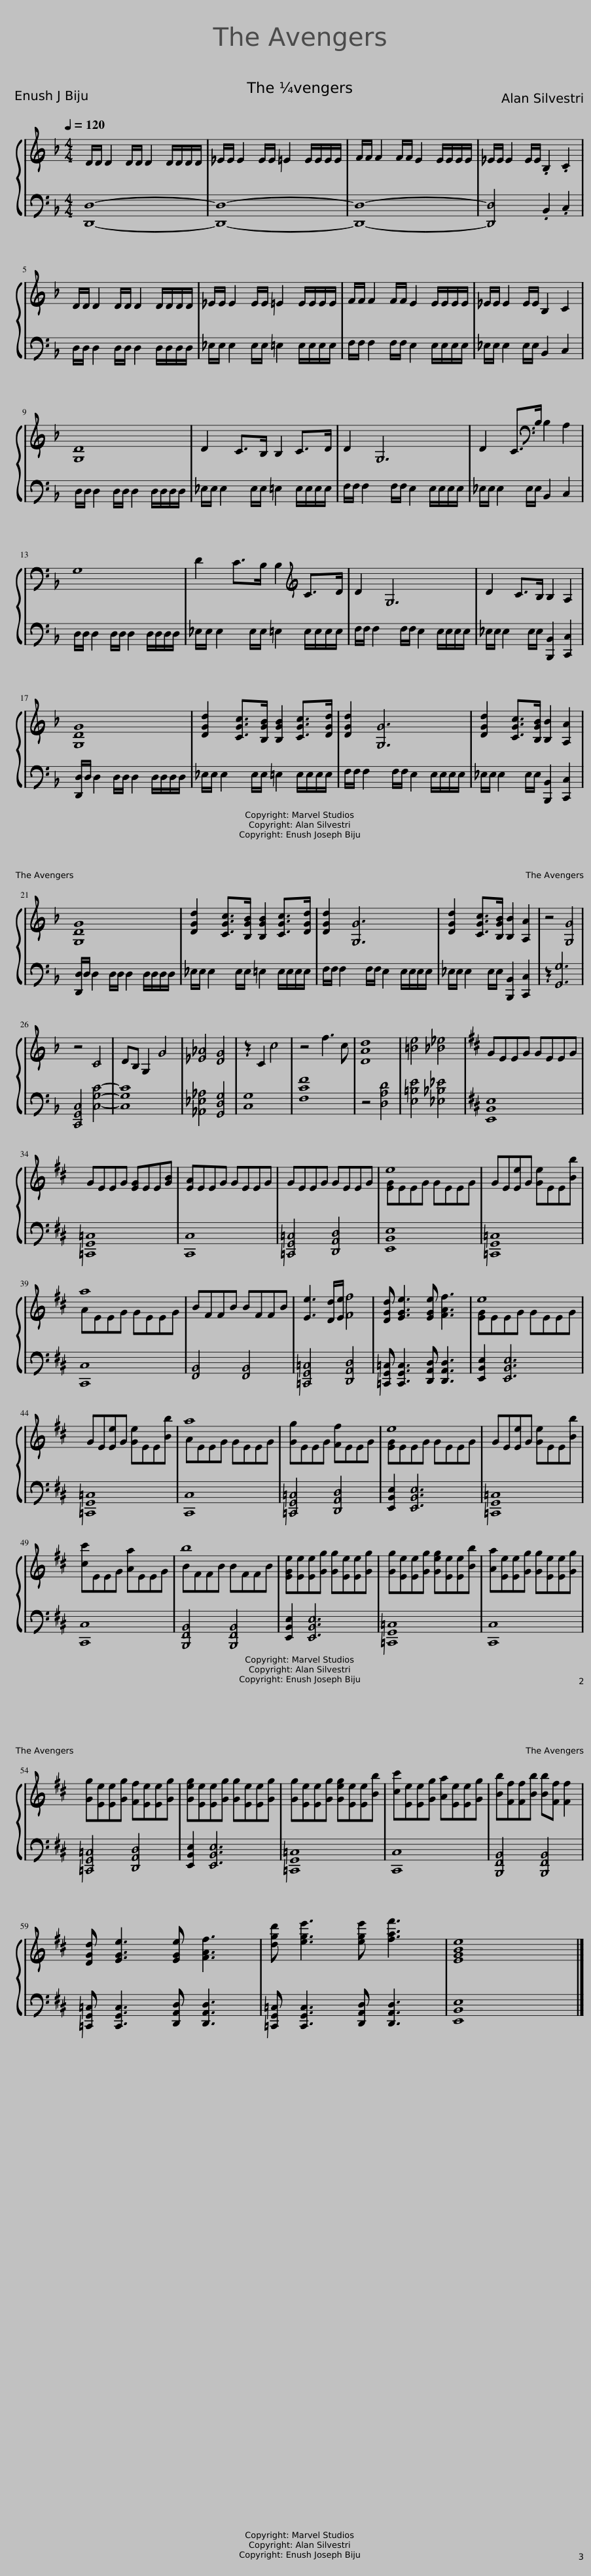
X:1
%%score { ( 1 3 ) | 2 }
L:1/8
Q:1/4=120
M:4/4
I:linebreak $
K:F
V:1 treble
V:3 treble
V:2 bass
V:1
 D/D/ D2 D/D/ D2 D/D/D/D/ | _E/E/ E2 E/E/ =E2 E/E/E/E/ | F/F/ F2 F/F/ E2 E/E/E/E/ | _E/E/ E2 E/E/ .B,2 .C2 |$ D/D/ D2 D/D/ D2 D/D/D/D/ | %5
 _E/E/ E2 E/E/ =E2 E/E/E/E/ | F/F/ F2 F/F/ E2 E/E/E/E/ | _E/E/ E2 E/E/ B,2 C2 |$ [G,D]8 | D2 C>B, B,2 C>D | %10
 D2 G,6 | D2 C>[K:bass]B, B,2 A,2 |$ G,8 | D2 C>B, B,2[K:treble] C>D | D2 G,6 | %15
 D2 C>B, B,2 A,2 |$ [G,DG]8 | [DGd]2 [CGc]>[B,GB] [B,GB]2 [CGc]>[DGd] | [DGd]2 [G,G]6 | [DGd]2 [CGc]>[B,GB] [B,B]2 [A,A]2 |$ %20
 [G,DG]8 | [DGd]2 [CGc]>[B,GB] [B,GB]2 [CGc]>[DGd] | [DGd]2 [G,G]6 | [DGd]2 [CGc]>[B,GB] [B,B]2 [A,A]2 | z4 [G,G]4 |$ %25
 z4 C4 | DB, G,2 G4 | [_E_A]4 [DG]4 | z2 C2 c4 | z4 f3 c | %30
 [DAd]8 | [=Be]4 [_B_e]4 |[K:D] GEEG GEEG |$ GEEG [EG]EE[GB] | [EA]EEG GEEG | %35
 GEEG GEEG | e8 | GE[Ee]G [Ge]EE[Bb] |$ a8 | BFFB BFFB | %40
 [Ee]3 [Dd]/[Ee]/ [Ff]4 | [DGd] [EGe]3 [EGe] [FAf]3 | e8 |$ GE[Ee]G [Ge]EE[Bb] | a8 | %45
 [Gg]EEG [Ff]EEG | e8 | GE[Ee]G [Ge]EE[Bb] |$ [cc']EEG [Aa]EEG | b8 | %50
 [EGe][Ee][Ee][Gg] [Gg][Ee][Ee][Gg] | [Gg][Ee][Ee][Gg] [Geg][Ee][Ee][Bb] | [Aa][Ee][Ee][Gg] [Gg][Ee][Ee][Gg] |$ [Gg][Ee][Ee][Gg] [Ff][Ee][Ee][Gg] | [Geg][Ee][Ee][Gg] [Gg][Ee][Ee][Gg] | %55
 [Gg][Ee][Ee][Gg] [Geg][Ee][Ee][Bb] | [cc'][Ee][Ee][Gg] [Aa][Ee][Ee][Gg] | [Bb][Ff][Ff][Bb] [Bb][Ff] [Ff]2 |$ [DGd] [EGe]3 [EGe] [FAf]3 | [dgd'] [ege']3 [ege'] [faf']3 | %60
 [EGBe]8 |] %61
V:2
 [D,,D,]8- | [D,,D,]8- | [D,,D,]8- | [D,,D,]4 .B,,2 .C,2 |$ D,/D,/ D,2 D,/D,/ D,2 D,/D,/D,/D,/ | %5
 _E,/E,/ E,2 E,/E,/ =E,2 E,/E,/E,/E,/ | F,/F,/ F,2 F,/F,/ E,2 E,/E,/E,/E,/ | _E,/E,/ E,2 E,/E,/ B,,2 C,2 |$ D,/D,/ D,2 D,/D,/ D,2 D,/D,/D,/D,/ | _E,/E,/ E,2 E,/E,/ =E,2 E,/E,/E,/E,/ | %10
 F,/F,/ F,2 F,/F,/ E,2 E,/E,/E,/E,/ | _E,/E,/ E,2 E,/E,/ B,,2 C,2 |$ D,/D,/ D,2 D,/D,/ D,2 D,/D,/D,/D,/ | _E,/E,/ E,2 E,/E,/ =E,2 E,/E,/E,/E,/ | F,/F,/ F,2 F,/F,/ E,2 E,/E,/E,/E,/ | %15
 _E,/E,/ E,2 E,/E,/ [B,,,B,,]2 [C,,C,]2 |$ [D,,D,]/D,/ D,2 D,/D,/ D,2 D,/D,/D,/D,/ | _E,/E,/ E,2 E,/E,/ =E,2 E,/E,/E,/E,/ | F,/F,/ F,2 F,/F,/ E,2 E,/E,/E,/E,/ | _E,/E,/ E,2 E,/E,/ [B,,,B,,]2 [C,,C,]2 |$ %20
 [D,,D,]/D,/ D,2 D,/D,/ D,2 D,/D,/D,/D,/ | _E,/E,/ E,2 E,/E,/ =E,2 E,/E,/E,/E,/ | F,/F,/ F,2 F,/F,/ E,2 E,/E,/E,/E,/ | _E,/E,/ E,2 E,/E,/ [B,,,B,,]2 [C,,C,]2 | z2 [G,,G,]6 |$ %25
 [C,,G,,C,]4 [C,G,C]4- | [C,G,C]8 | [_A,,_E,_A,]4 [G,,D,G,]4 | [C,G,]8 | [F,CF]8 | %30
 z4 [D,A,D]4 | [E,=B,E]4 [_E,_B,_E]4 |[K:D] [E,,B,,E,]8 |$ [=C,,G,,=C,]8 | [C,,C,]8 | %35
 [=C,,G,,=C,]4 [D,,A,,D,]4 | [E,,B,,E,]8 | [=C,,G,,=C,]8 |$ [C,,C,]8 | [F,,B,,]4 [F,,B,,]4 | %40
 [=C,,G,,=C,]4 [D,,A,,D,]4 | [=C,,G,,=C,] [C,,G,,C,]3 [D,,A,,D,] [D,,A,,D,]3 | [E,,B,,E,]2 [E,,B,,E,]6 |$ [=C,,G,,=C,]8 | [C,,C,]8 | %45
 [=C,,G,,=C,]4 [D,,A,,D,]4 | [E,,B,,E,]2 [E,,B,,E,]6 | [=C,,G,,=C,]8 |$ [C,,C,]8 | [B,,,F,,B,,]4 [B,,,F,,B,,]4 | %50
 [E,,B,,E,]2 [E,,B,,E,]6 | [=C,,G,,=C,]8 | [C,,C,]8 |$ [=C,,G,,=C,]4 [D,,A,,D,]4 | [E,,B,,E,]2 [E,,B,,E,]6 | %55
 [=C,,G,,=C,]8 | [C,,C,]8 | [B,,,F,,B,,]4 [B,,,F,,B,,]4 |$ [=C,,G,,=C,] [C,,G,,C,]3 [D,,A,,D,] [D,,A,,D,]3 | [=C,,G,,=C,] [C,,G,,C,]3 [D,,A,,D,] [D,,A,,D,]3 | %60
 [E,,B,,E,]8 |] %61
V:3
 x8 | x8 | x8 | x8 |$ x8 | %5
 x8 | x8 | x8 |$ x8 | x8 | %10
 x8 | x7/2[K:bass] x9/2 |$ x8 | x6[K:treble] x2 | x8 | %15
 x8 |$ x8 | x8 | x8 | x8 |$ %20
 x8 | x8 | x8 | x8 | x8 |$ %25
 x8 | x8 | x8 | x8 | x8 | %30
 x8 | x8 |[K:D] x8 |$ x8 | x8 | %35
 x8 | [EG]EEG GEEG | x8 |$ AEEG GEEG | x8 | %40
 x8 | x8 | [EG]EEG GEEG |$ x8 | AEEG GEEG | %45
 x8 | [EG]EEG GEEG | x8 |$ x8 | BFFB BFFB | %50
 x8 | x8 | x8 |$ x8 | x8 | %55
 x8 | x8 | x8 |$ x8 | x8 | %60
 x8 |] %61
